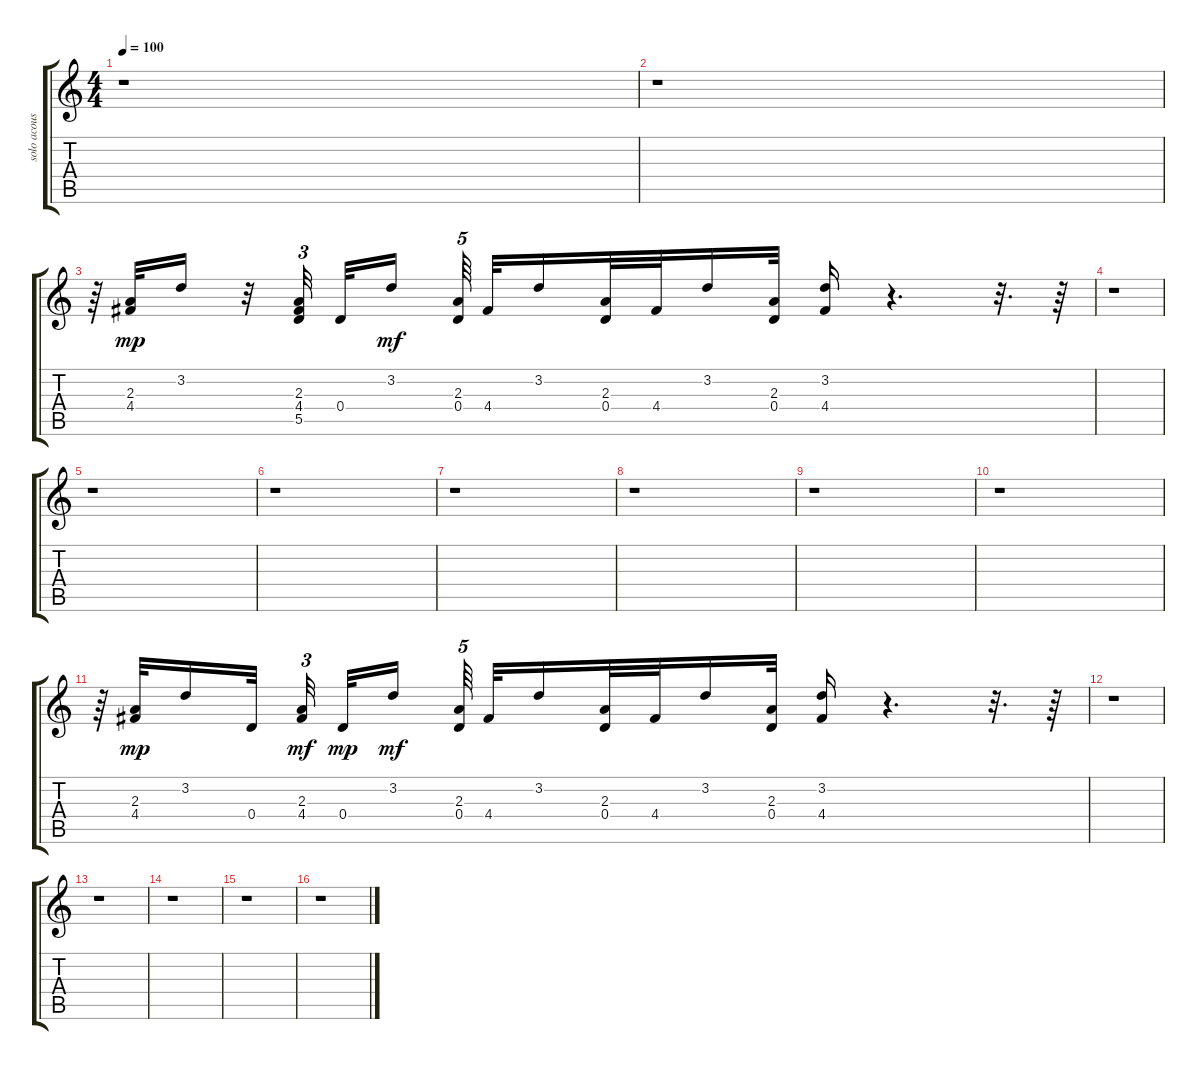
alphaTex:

\track ("solo acoustic guitar" "solo acous") {instrument acousticguitarnylon}
\staff {score tabs}
\tuning (E4 B3 G3 D3 A2 E2) {hide}
\ts (4 4)
\tempo 100
\clef g2
\ks c
r.1{dy mf} |
r.1 |
r.64 (2.3 4.4).32{dy mp} 3.2.16 r.32 (2.3 4.4 5.5).32{tu (3 2) beam splitsecondary} 0.4.32 3.2.16{dy mf} (2.3 0.4).64{tu (5 4) beam splitsecondary} 4.4.32 3.2.16 (2.3 0.4).32 4.4.32 3.2.16 (2.3 0.4).32 (3.2 4.4).16 r.4{d} r.32{d} r.64 |
r.1 |
r.1 |
r.1 |
r.1 |
r.1 |
r.1 |
r.1 |
r.64 (2.3 4.4).32{dy mp} 3.2.16 0.4.32{beam splitsecondary} (2.3 4.4).32{tu (3 2) dy mf beam splitsecondary} 0.4.32{dy mp} 3.2.16{dy mf} (2.3 0.4).64{tu (5 4) beam splitsecondary} 4.4.32 3.2.16 (2.3 0.4).32 4.4.32 3.2.16 (2.3 0.4).32 (3.2 4.4).16 r.4{d} r.32{d} r.64 |
r.1 |
r.1 |
r.1 |
r.1 |
r.1
